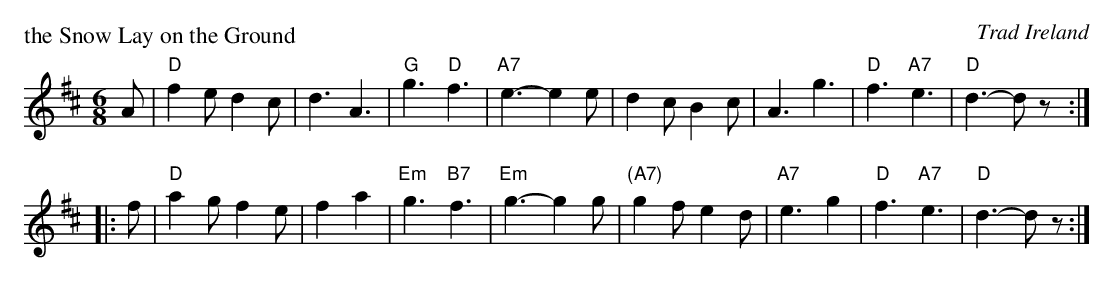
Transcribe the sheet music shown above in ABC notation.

X:1
P: the Snow Lay on the Ground
O: Trad Ireland
M: 6/8
L: 1/8
K: D
   A \
| "D"f2e d2c | d3 A3 | "G"g3  "D"f3 | "A7"e3- e2e \
|    d2c B2c | A3 g3 | "D"f3 "A7"e3 |  "D"d3- dz :|
|: f \
|  "D"  a2g f2e |     f2 a2 | "Em"g3 "B7"f3 | "Em"g3- g2g \
| "(A7)"g2f e2d | "A7"e3 g2 |  "D"f3 "A7"e3 |  "D"d3- dz :|
